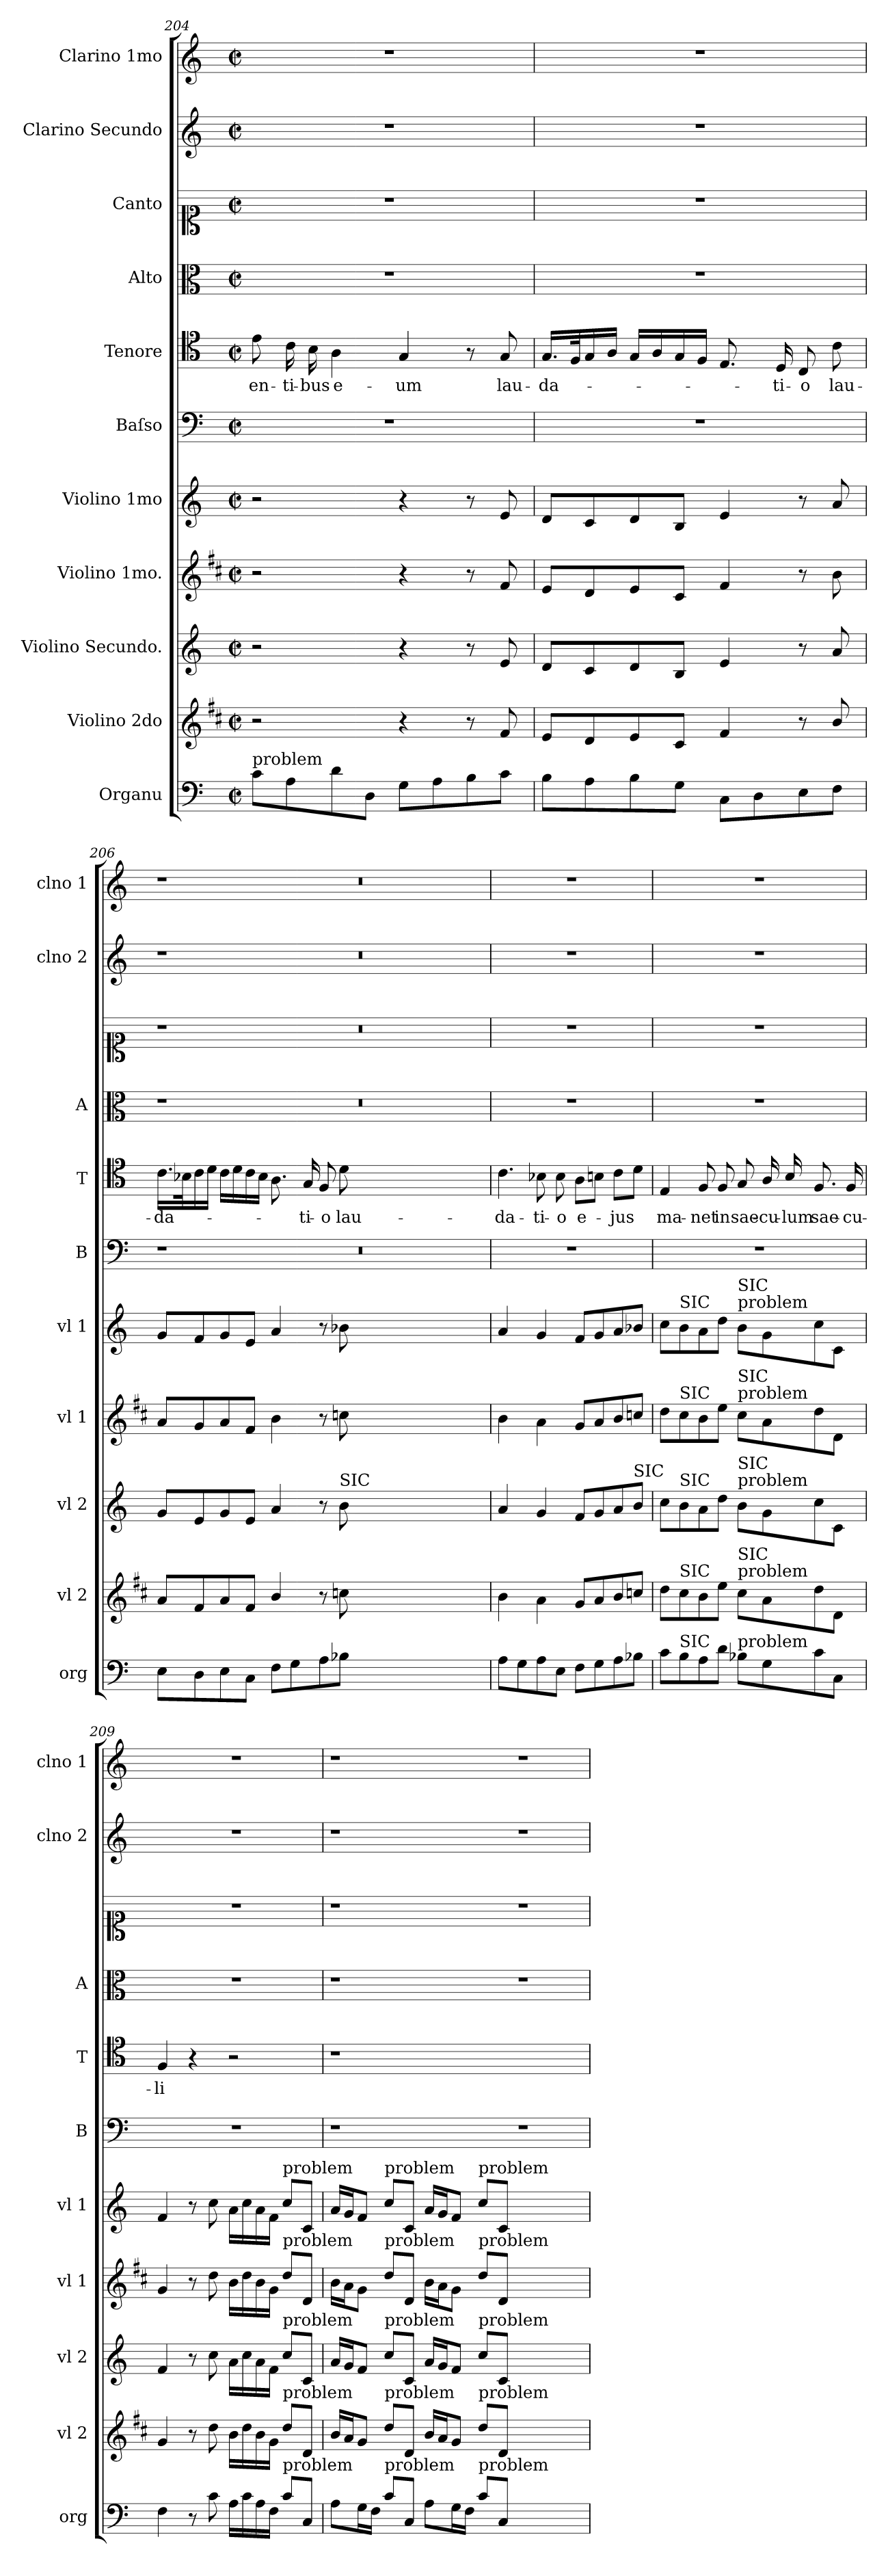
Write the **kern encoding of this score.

**kern	**kern	**kern	**kern	**kern	**kern	**kern	**text	**kern	**kern	**kern	**kern
*part11	*part10	*part9	*part8	*part7	*part6	*part5	*part5	*part4	*part3	*part2	*part1
*staff11	*staff10	*staff9	*staff8	*staff7	*staff6	*staff5	*staff5	*staff4	*staff3	*staff2	*staff1
*I"Organu	*I"Violino 2do	*I"Violino Secundo.	*I"Violino 1mo.	*I"Violino 1mo	*I"Baſso	*I"Tenore	*	*I"Alto	*I"Canto	*I"Clarino Secundo	*I"Clarino 1mo
*I'org	*I'vl 2	*I'vl 2	*I'vl 1	*I'vl 1	*I'B	*I'T	*	*I'A	*	*I'clno 2	*I'clno 1
*clefF4	*clefG2	*clefG2	*clefG2	*clefG2	*clefF4	*clefC4	*	*clefC3	*clefC1	*clefG2	*clefG2
*	*ITrd1c2	*	*ITrd1c2	*	*	*	*	*	*	*	*
*k[]	*k[]	*k[]	*k[]	*k[]	*k[]	*k[]	*	*k[]	*k[]	*k[]	*k[]
*M2/2	*M2/2	*M2/2	*M2/2	*M2/2	*M2/2	*M2/2	*	*M2/2	*M2/2	*M2/2	*M2/2
*met(c|)	*met(c|)	*met(c|)	*met(c|)	*met(c|)	*met(c|)	*met(c|)	*	*met(c|)	*met(c|)	*met(c|)	*met(c|)
=204	=204	=204	=204	=204	=204	=204	=204	=204	=204	=204	=204
!LO:TX:a:t=problem	!	!	!	!	!	!	!	!	!	!	!
8c\L	2r	2r	2r	2r	1r	8e\	-en-	1r	1r	1r	1r
8A\	.	.	.	.	.	16c\	-ti-	.	.	.	.
.	.	.	.	.	.	16B\	-bus	.	.	.	.
8d\	.	.	.	.	.	4A\	e-	.	.	.	.
8D/J	.	.	.	.	.	.	.	.	.	.	.
8G\L	4r	4r	4r	4r	.	4G/	-um	.	.	.	.
8A\	.	.	.	.	.	.	.	.	.	.	.
8B\	8r	8r	8r	8r	.	8r	.	.	.	.	.
8c\J	8e/	8e/	8e/	8e/	.	8G/	lau-	.	.	.	.
=205	=205	=205	=205	=205	=205	=205	=205	=205	=205	=205	=205
8B\L	8d/L	8d/L	8d/L	8d/L	1r	16.G/LL	-da-	1r	1r	1r	1r
.	.	.	.	.	.	32F/K	.	.	.	.	.
8A\	8c/	8c/	8c/	8c/	.	16G/	.	.	.	.	.
.	.	.	.	.	.	16A/JJ	.	.	.	.	.
8B\	8d/	8d/	8d/	8d/	.	16G/LL	.	.	.	.	.
.	.	.	.	.	.	16A/	.	.	.	.	.
8G\J	8B/J	8B/J	8B/J	8B/J	.	16G/	.	.	.	.	.
.	.	.	.	.	.	16F/JJ	.	.	.	.	.
8C\L	4e/	4e/	4e/	4e/	.	8.E/	.	.	.	.	.
8D\	.	.	.	.	.	.	.	.	.	.	.
.	.	.	.	.	.	16D/	-ti-	.	.	.	.
8E\	8r	8r	8r	8r	.	8C/	-o	.	.	.	.
8F\J	8a/	8a/	8a\	8a/	.	8c\	lau-	.	.	.	.
=206	=206	=206	=206	=206	=206	=206	=206	=206	=206	=206	=206
8E\L	8g/L	8g/L	8g/L	8g/L	1r	16.c\LL	-da-	1r	1r	1r	1r
.	.	.	.	.	.	32B-X\K	.	.	.	.	.
8D\	8e/	8e/	8f/	8f/	.	16c\	.	.	.	.	.
.	.	.	.	.	.	16d\JJ	.	.	.	.	.
8E\	8g/	8g/	8g/	8g/	.	16c\LL	.	.	.	.	.
.	.	.	.	.	.	16d\	.	.	.	.	.
8C\J	8e/J	8e/J	8e/J	8e/J	.	16c\	.	.	.	.	.
.	.	.	.	.	.	16B-\JJ	.	.	.	.	.
8F\L	4a/	4a/	4a\	4a/	.	8.A\	.	.	.	.	.
8G\	.	.	.	.	.	.	.	.	.	.	.
.	.	.	.	.	.	16G/	ti-	.	.	.	.
8A\	8r	8r	8r	8r	.	8F/	-o	.	.	.	.
!	!	!LO:TX:a:t=SIC	!	!	!	!	!	!	!	!	!
8B-X\J	8b-X\	8b\	8b-X\	8b-X\	.	8d\	lau-	.	.	.	.
0.ryy	0.ryy	0.ryy	0.ryy	0.ryy	0.r	0.ryy	.	0.r	0.r	0.r	0.r
=207	=207	=207	=207	=207	=207	=207	=207	=207	=207	=207	=207
!	!	!	!	!	!	!LO:N:vis=4.	!	!	!	!	!
8A\L	4a\	4a/	4a\	4a/	1r	4c\	-da-	1r	1r	1r	1r
8G\	.	.	.	.	.	.	.	.	.	.	.
8A\	4g\	4g/	4g\	4g/	.	8B-X\	-ti-	.	.	.	.
8E\J	.	.	.	.	.	8B-\	-o	.	.	.	.
8F\L	8f/L	8f/L	8f/L	8f/L	.	8A\L	e-	.	.	.	.
8G\	8g/	8g/	8g/	8g/	.	8Bn\J	.	.	.	.	.
8A\	8a/	8a/	8a/	8a/	.	8c\L	-jus	.	.	.	.
!	!	!LO:TX:a:t=SIC	!	!	!	!	!	!	!	!	!
8B-X\J	8b-X/J	8b/J	8b-X/J	8b-X/J	.	8d\J	.	.	.	.	.
=208	=208	=208	=208	=208	=208	=208	=208	=208	=208	=208	=208
8c\L	8cc\L	8cc\L	8cc\L	8cc\L	1r	4E/	ma-	1r	1r	1r	1r
!	!	!	!	!LO:TX:a:t=SIC	!	!	!	!	!	!	!
!	!	!	!LO:TX:a:t=SIC	!	!	!	!	!	!	!	!
!	!	!LO:TX:a:t=SIC	!	!	!	!	!	!	!	!	!
!	!LO:TX:a:t=SIC	!	!	!	!	!	!	!	!	!	!
!LO:TX:a:t=SIC	!	!	!	!	!	!	!	!	!	!	!
8B\	8b\	8b\	8b\	8b\	.	.	.	.	.	.	.
8A\	8a\	8a\	8a\	8a\	.	8F/	-net	.	.	.	.
8d\J	8dd\J	8dd\J	8dd\J	8dd\J	.	8F/	in	.	.	.	.
!	!	!	!	!LO:TX:a:t=problem	!	!	!	!	!	!	!
!	!	!	!	!LO:TX:a:t=SIC	!	!	!	!	!	!	!
!	!	!	!LO:TX:a:t=problem	!	!	!	!	!	!	!	!
!	!	!	!LO:TX:a:t=SIC	!	!	!	!	!	!	!	!
!	!	!LO:TX:a:t=problem	!	!	!	!	!	!	!	!	!
!	!	!LO:TX:a:t=SIC	!	!	!	!	!	!	!	!	!
!	!LO:TX:a:t=problem	!	!	!	!	!	!	!	!	!	!
!	!LO:TX:a:t=SIC	!	!	!	!	!	!	!	!	!	!
!LO:TX:a:t=problem	!	!	!	!	!	!	!	!	!	!	!
8B-X\L	8b\L	8b\L	8b\L	8b\L	.	8G/	sae-	.	.	.	.
8G\	8g\	8g\	8g\	8g\	.	16A/	-cu-	.	.	.	.
.	.	.	.	.	.	16B/	-lum	.	.	.	.
8c\	8cc\	8cc\	8cc\	8cc\	.	8.F/	sae-	.	.	.	.
8C\J	8c/J	8c/J	8c/J	8c/J	.	.	.	.	.	.	.
.	.	.	.	.	.	16F/	-cu-	.	.	.	.
=209	=209	=209	=209	=209	=209	=209	=209	=209	=209	=209	=209
4F\	4f/	4f/	4f/	4f/	1r	4F/	-li	1r	1r	1r	1r
8r	8r	8r	8r	8r	.	4r	.	.	.	.	.
8c\	8cc\	8cc\	8cc\	8cc\	.	.	.	.	.	.	.
16A\LL	16a\LL	16a\LL	16a\LL	16a\LL	.	2r	.	.	.	.	.
16c\	16cc\	16cc\	16cc\	16cc\	.	.	.	.	.	.	.
16A\	16a\	16a\	16a\	16a\	.	.	.	.	.	.	.
16F\JJ	16f\JJ	16f\JJ	16f\JJ	16f\JJ	.	.	.	.	.	.	.
!	!	!	!	!LO:TX:a:t=problem	!	!	!	!	!	!	!
!	!	!	!LO:TX:a:t=problem	!	!	!	!	!	!	!	!
!	!	!LO:TX:a:t=problem	!	!	!	!	!	!	!	!	!
!	!LO:TX:a:t=problem	!	!	!	!	!	!	!	!	!	!
!LO:TX:a:t=problem	!	!	!	!	!	!	!	!	!	!	!
8c\L	8cc\L	8cc\L	8cc\L	8cc\L	.	.	.	.	.	.	.
8C/J	8c/J	8c/J	8c/J	8c/J	.	.	.	.	.	.	.
=210	=210	=210	=210	=210	=210	=210	=210	=210	=210	=210	=210
8A\L	16a/LL	16a/LL	16a\LL	16a/LL	1r	1r	.	1r	1r	1r	1r
.	16g/J	16g/J	16g\J	16g/J	.	.	.	.	.	.	.
16G\L	8f/J	8f/J	8f\J	8f/J	.	.	.	.	.	.	.
16F\JJ	.	.	.	.	.	.	.	.	.	.	.
!	!	!	!	!LO:TX:a:t=problem	!	!	!	!	!	!	!
!	!	!	!LO:TX:a:t=problem	!	!	!	!	!	!	!	!
!	!	!LO:TX:a:t=problem	!	!	!	!	!	!	!	!	!
!	!LO:TX:a:t=problem	!	!	!	!	!	!	!	!	!	!
!LO:TX:a:t=problem	!	!	!	!	!	!	!	!	!	!	!
8c\L	8cc\L	8cc\L	8cc\L	8cc\L	.	.	.	.	.	.	.
8C/J	8c/J	8c/J	8c/J	8c/J	.	.	.	.	.	.	.
8A\L	16a/LL	16a/LL	16a\LL	16a/LL	.	.	.	.	.	.	.
.	16g/J	16g/J	16g\J	16g/J	.	.	.	.	.	.	.
16G\L	8f/J	8f/J	8f\J	8f/J	.	.	.	.	.	.	.
16F\JJ	.	.	.	.	.	.	.	.	.	.	.
!	!	!	!	!LO:TX:a:t=problem	!	!	!	!	!	!	!
!	!	!	!LO:TX:a:t=problem	!	!	!	!	!	!	!	!
!	!	!LO:TX:a:t=problem	!	!	!	!	!	!	!	!	!
!	!LO:TX:a:t=problem	!	!	!	!	!	!	!	!	!	!
!LO:TX:a:t=problem	!	!	!	!	!	!	!	!	!	!	!
8c\L	8cc\L	8cc\L	8cc\L	8cc\L	.	.	.	.	.	.	.
8C/J	8c/J	8c/J	8c/J	8c/J	.	.	.	.	.	.	.
1ryy	1ryy	1ryy	1ryy	1ryy	1r	1ryy	.	1r	1r	1r	1r
=	=	=	=	=	=	=	=	=	=	=	=
*-	*-	*-	*-	*-	*-	*-	*-	*-	*-	*-	*-
